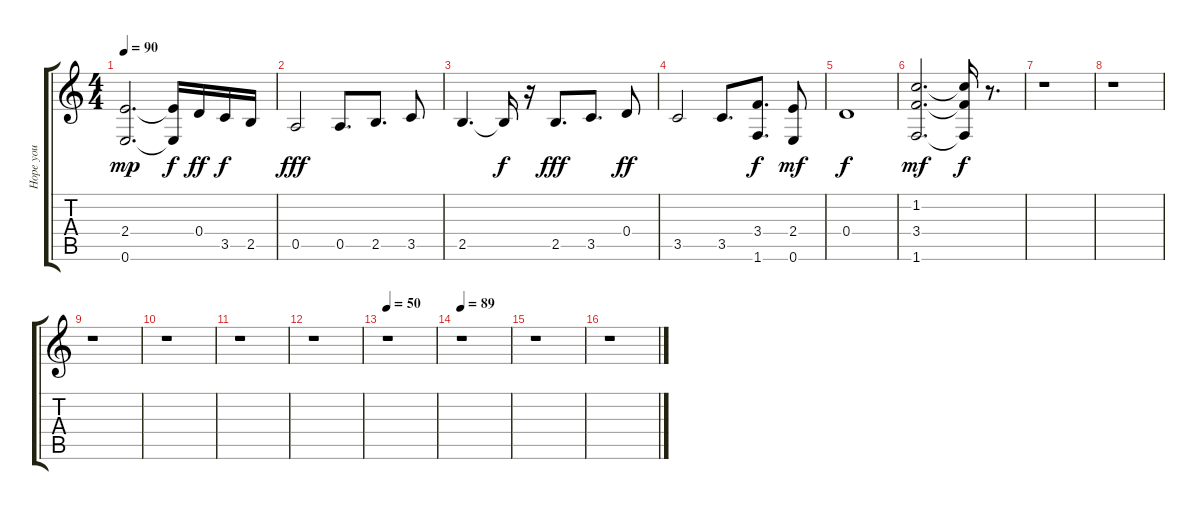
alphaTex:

\track ("Hope you" "Hope you") {instrument distortionguitar}
\staff {score tabs}
\tuning (E4 B3 G3 D3 A2 E2) {hide}
\ts (4 4)
\tempo 90
\clef g2
\ks c
(2.4 0.6).2{d dy mp} (2.4{t} 0.6{t}).16{dy f} 0.4.16{dy ff} 3.5.16{dy f} 2.5.16 |
0.5.2{dy fff} 0.5.8{d} 2.5.8{d} 3.5.8 |
2.5.4{d} 2.5{t}.16{dy f} r.16 2.5.8{d dy fff} 3.5.8{d} 0.4.8{dy ff} |
3.5.2 3.5.8{d} (3.4 1.6).8{d dy f} (2.4 0.6).8{dy mf} |
0.4.1{dy f} |
(1.2 3.4 1.6).2{d dy mf} (1.2{t} 3.4{t} 1.6{t}).16{dy f} r.8{d} |
r.1 |
r.1 |
r.1 |
r.1 |
r.1 |
r.1 |
\tempo 50
r.1 |
\tempo 89
r.1 |
r.1 |
r.1
